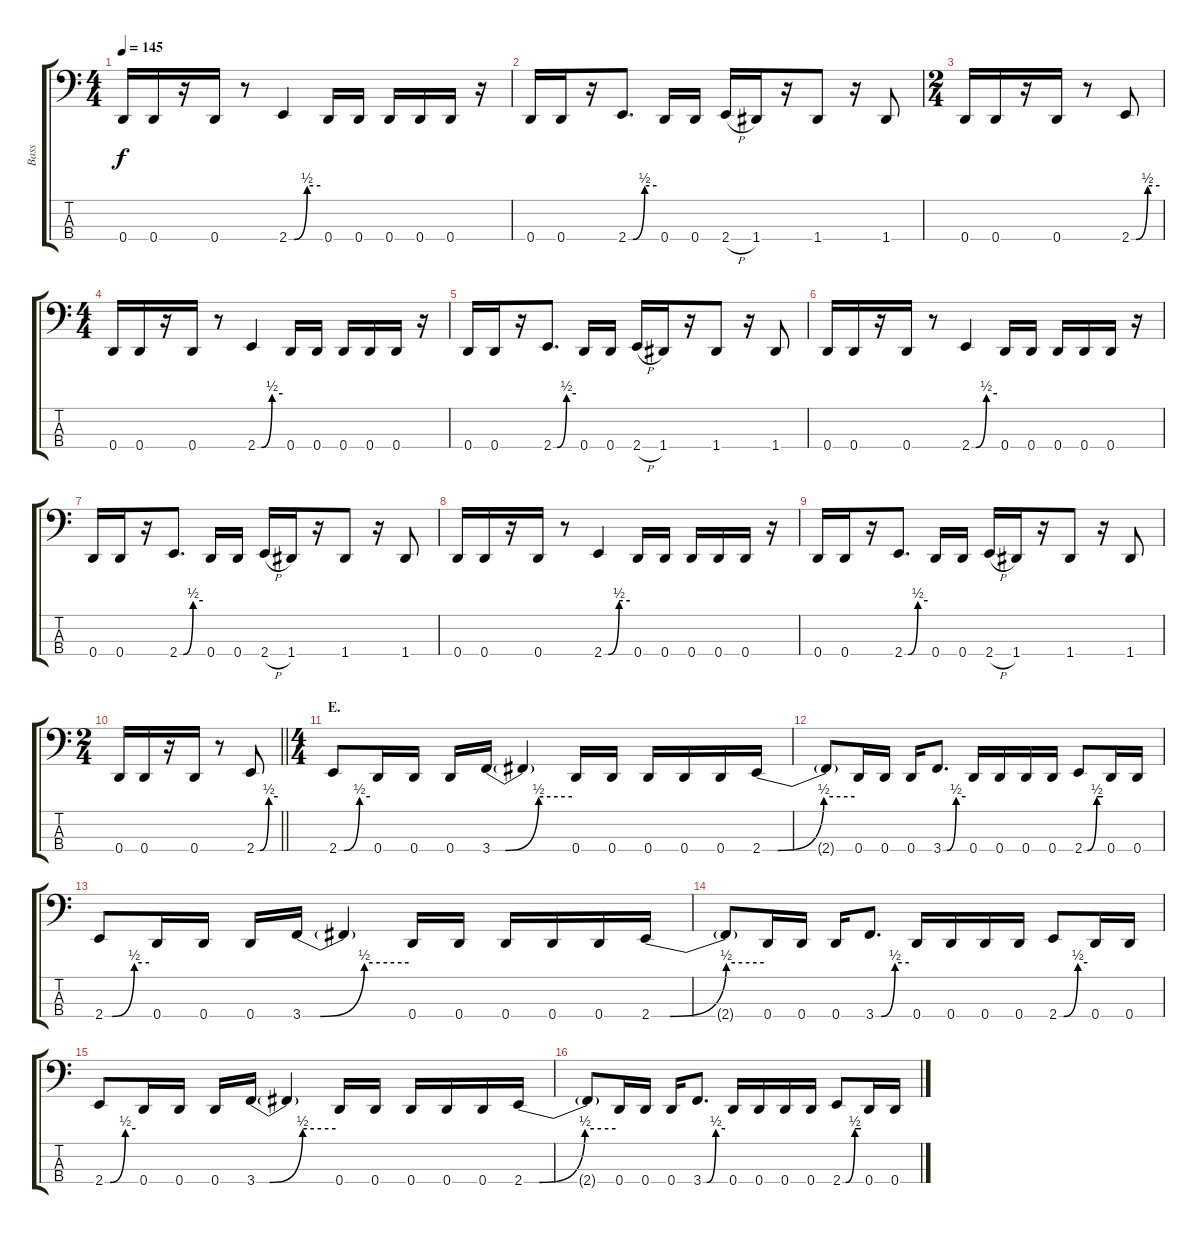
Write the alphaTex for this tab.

\track ("Bass" "Bass") {instrument electricbasspick}
\staff {score tabs}
\tuning (G2 D2 A1 D1) {hide}
\ts (4 4)
\tempo 145
\clef f4
\ks c
0.4.16{dy f} 0.4.16 r.16 0.4.16 r.8 2.4{be (custom 0 0 10 0 35 2 60 2)}.4 0.4.16 0.4.16 0.4.16 0.4.16 0.4.16 r.16 |
0.4.16 0.4.16 r.16 2.4{be (custom 0 0 10 0 35 2 60 2)}.8{d} 0.4.16 0.4.16 2.4{h}.16 1.4.16 r.16 1.4.8 r.16 1.4.8 |
\ts (2 4)
0.4.16 0.4.16 r.16 0.4.16 r.8 2.4{be (custom 0 0 10 0 35 2 60 2)}.8 |
\ts (4 4)
0.4.16 0.4.16 r.16 0.4.16 r.8 2.4{be (custom 0 0 10 0 35 2 60 2)}.4 0.4.16 0.4.16 0.4.16 0.4.16 0.4.16 r.16 |
0.4.16 0.4.16 r.16 2.4{be (custom 0 0 10 0 35 2 60 2)}.8{d} 0.4.16 0.4.16 2.4{h}.16 1.4.16 r.16 1.4.8 r.16 1.4.8 |
0.4.16 0.4.16 r.16 0.4.16 r.8 2.4{be (custom 0 0 10 0 35 2 60 2)}.4 0.4.16 0.4.16 0.4.16 0.4.16 0.4.16 r.16 |
0.4.16 0.4.16 r.16 2.4{be (custom 0 0 10 0 35 2 60 2)}.8{d} 0.4.16 0.4.16 2.4{h}.16 1.4.16 r.16 1.4.8 r.16 1.4.8 |
0.4.16 0.4.16 r.16 0.4.16 r.8 2.4{be (custom 0 0 10 0 35 2 60 2)}.4 0.4.16 0.4.16 0.4.16 0.4.16 0.4.16 r.16 |
0.4.16 0.4.16 r.16 2.4{be (custom 0 0 10 0 35 2 60 2)}.8{d} 0.4.16 0.4.16 2.4{h}.16 1.4.16 r.16 1.4.8 r.16 1.4.8 |
\ts (2 4)
\barLineRight lightlight
0.4.16 0.4.16 r.16 0.4.16 r.8 2.4{be (custom 0 0 10 0 35 2 60 2)}.8 |
\ts (4 4)
\section ("" "E.")
2.4{be (custom 0 0 10 0 40 2 60 2)}.8 0.4.16 0.4.16 0.4.16 3.4{be (custom 0 0 10 0 35 2 60 2)}.16 3.4{t}.4 0.4.16 0.4.16 0.4.16 0.4.16 0.4.16 2.4{be (custom 0 0 10 0 40 2 60 2)}.16 |
2.4{t}.8 0.4.16 0.4.16 0.4.16 3.4{be (custom 0 0 10 0 35 2 60 2)}.8{d} 0.4.16 0.4.16 0.4.16 0.4.16 2.4{be (custom 0 0 10 0 40 2 60 2)}.8 0.4.16 0.4.16 |
2.4{be (custom 0 0 10 0 40 2 60 2)}.8 0.4.16 0.4.16 0.4.16 3.4{be (custom 0 0 10 0 35 2 60 2)}.16 3.4{t}.4 0.4.16 0.4.16 0.4.16 0.4.16 0.4.16 2.4{be (custom 0 0 10 0 40 2 60 2)}.16 |
2.4{t}.8 0.4.16 0.4.16 0.4.16 3.4{be (custom 0 0 10 0 35 2 60 2)}.8{d} 0.4.16 0.4.16 0.4.16 0.4.16 2.4{be (custom 0 0 10 0 40 2 60 2)}.8 0.4.16 0.4.16 |
2.4{be (custom 0 0 10 0 40 2 60 2)}.8 0.4.16 0.4.16 0.4.16 3.4{be (custom 0 0 10 0 35 2 60 2)}.16 3.4{t}.4 0.4.16 0.4.16 0.4.16 0.4.16 0.4.16 2.4{be (custom 0 0 10 0 40 2 60 2)}.16 |
2.4{t}.8 0.4.16 0.4.16 0.4.16 3.4{be (custom 0 0 10 0 35 2 60 2)}.8{d} 0.4.16 0.4.16 0.4.16 0.4.16 2.4{be (custom 0 0 10 0 40 2 60 2)}.8 0.4.16 0.4.16
